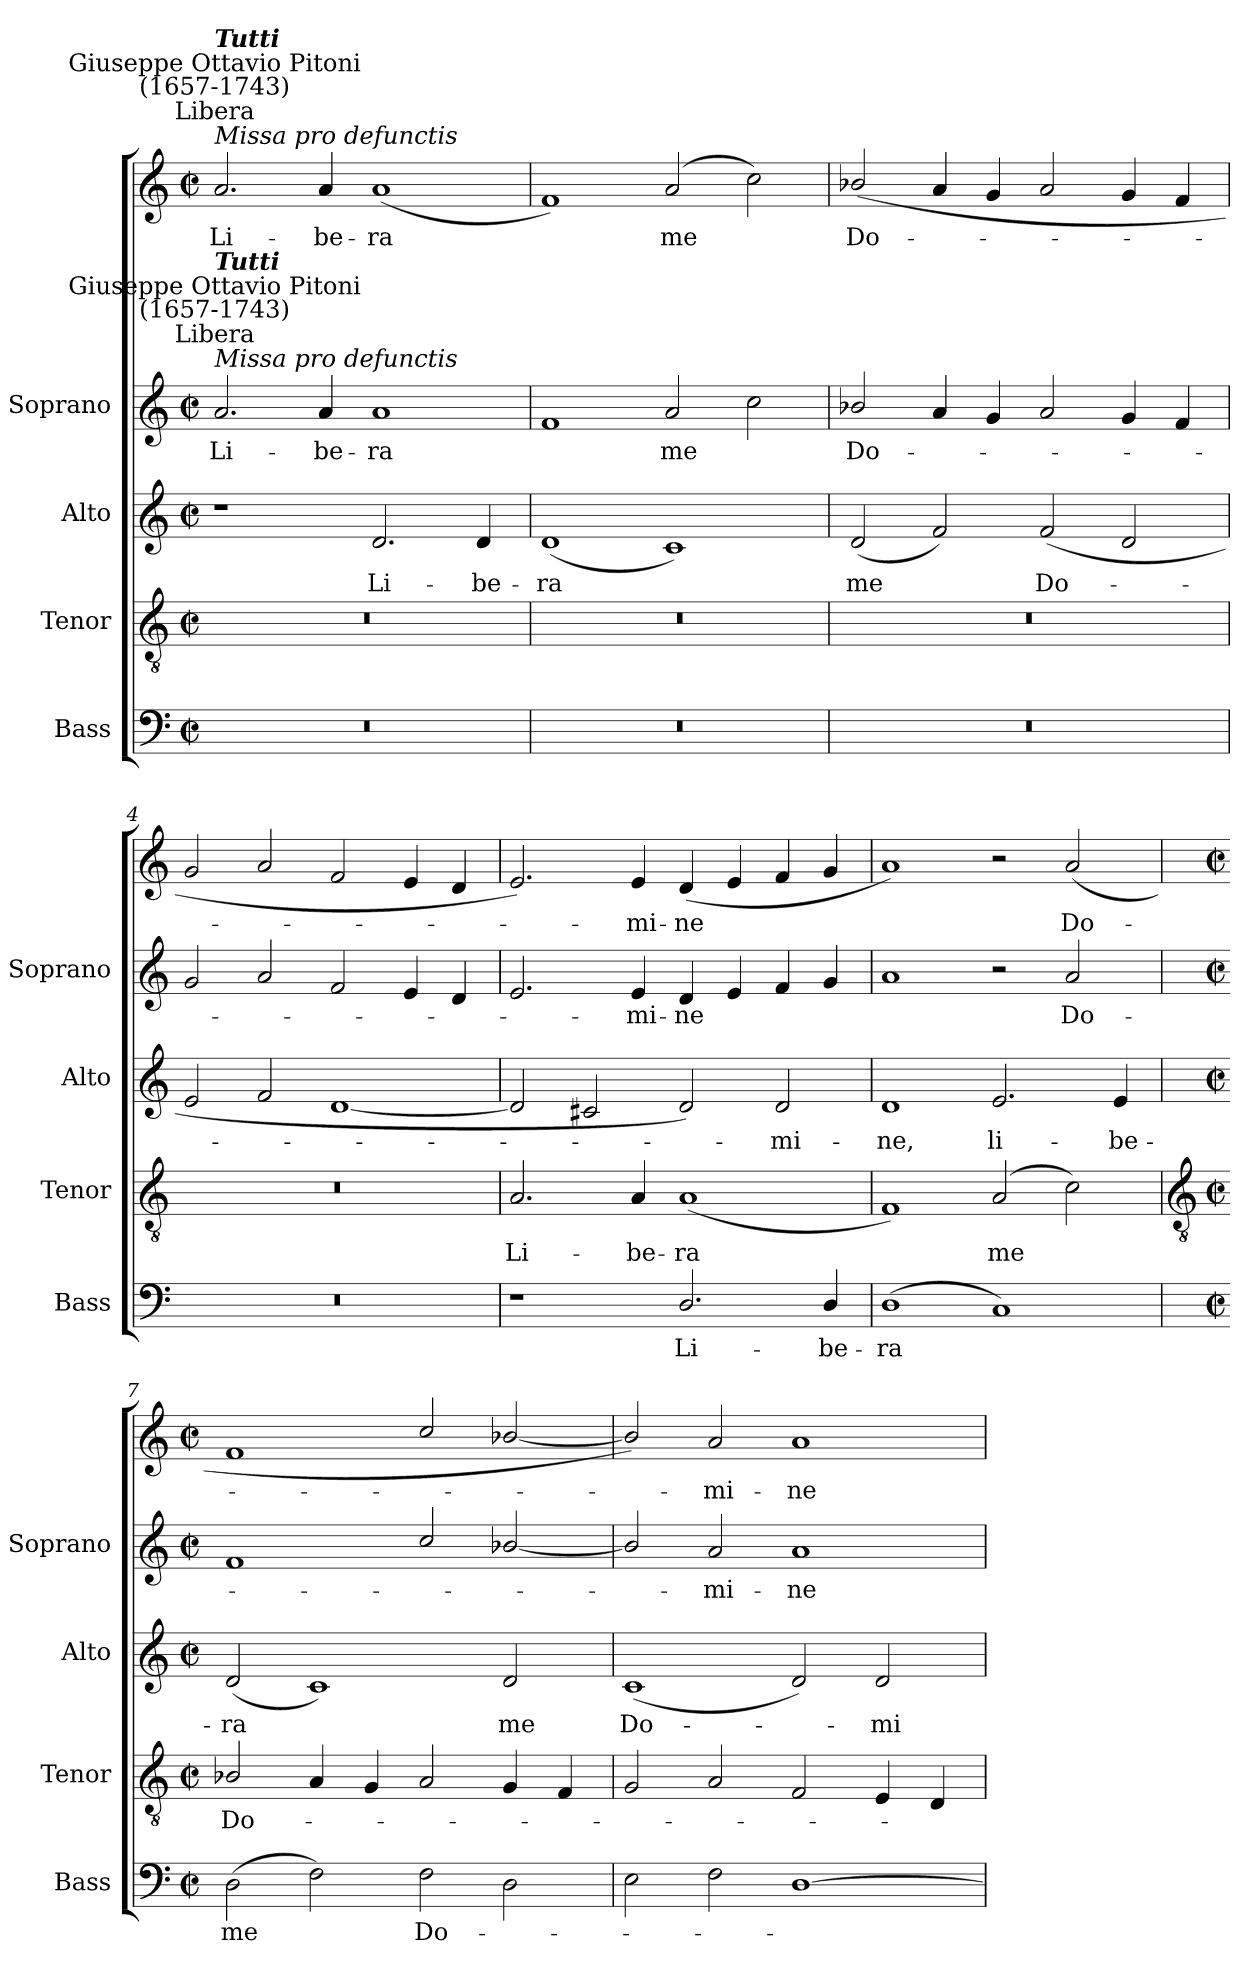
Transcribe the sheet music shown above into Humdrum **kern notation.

**kern	**text	**kern	**text	**kern	**text	**kern	**text	**kern	**text
*part4	*part4	*part3	*part3	*part2	*part2	*part1	*part1	*part1	*part1
*staff5	*staff5	*staff4	*staff4	*staff3	*staff3	*staff2	*staff2	*staff1	*staff1
*I"Bass	*	*I"Tenor	*	*I"Alto	*	*I"Soprano	*	*	*
*I'Bass	*	*I'Tenor	*	*I'Alto	*	*I'Soprano	*	*	*
*clefF4	*	*clefGv2	*	*clefG2	*	*	*	*clefG2	*
*k[]	*	*k[]	*	*k[]	*	*k[]	*	*k[]	*
*C:	*	*C:	*	*C:	*	*C:	*	*C:	*
*M4/2	*	*M4/2	*	*M4/2	*	*M4/2	*	*M4/2	*
*met(c|)	*	*met(c|)	*	*met(c|)	*	*met(c|)	*	*met(c|)	*
=1	=1	=1	=1	=1	=1	=1	=1	=1	=1
!	!	!	!	!	!	!	!	!LO:TX:a:i:t=Missa pro defunctis	!
!	!	!	!	!	!	!	!	!LO:TX:a:cj:t=Libera	!
!	!	!	!	!	!	!	!	!LO:TX:a:cj:t=Giuseppe Ottavio Pitoni\n(1657-1743)	!
!	!	!	!	!	!	!	!	!LO:TX:a:Bi:t=Tutti	!
!	!	!	!	!	!	!LO:TX:a:i:t=Missa pro defunctis	!	!	!
!	!	!	!	!	!	!LO:TX:a:cj:t=Libera	!	!	!
!	!	!	!	!	!	!LO:TX:a:cj:t=Giuseppe Ottavio Pitoni\n(1657-1743)	!	!	!
!	!	!	!	!	!	!LO:TX:a:Bi:t=Tutti	!	!	!
!	!	!	!	!	!	!	!LO:LY:b	!	!LO:LY:b
0r	.	0r	.	1r	.	2.a	Li-	2.a	Li-
!	!	!	!	!	!	!	!LO:LY:b	!	!LO:LY:b
.	.	.	.	.	.	4a	-be-	4a	-be-
!	!	!	!	!	!LO:LY:b	!	!LO:LY:b	!	!LO:LY:b
.	.	.	.	2.d	Li-	1a	-ra	(<1a	-ra
!	!	!	!	!	!LO:LY:b	!	!	!	!
.	.	.	.	4d	-be-	.	.	.	.
=2	=2	=2	=2	=2	=2	=2	=2	=2	=2
!	!	!	!	!	!LO:LY:b	!	!	!	!
0r	.	0r	.	(<1d	-ra	1f	.	1f)	.
!	!	!	!	!	!	!	!LO:LY:b	!	!LO:LY:b
.	.	.	.	1c)	.	2a	me	(<2a	me
.	.	.	.	.	.	2cc	.	2cc)	.
=3	=3	=3	=3	=3	=3	=3	=3	=3	=3
!	!	!	!	!	!LO:LY:b	!	!LO:LY:b	!	!LO:LY:b
0r	.	0r	.	(<2d	me	2b-X/	Do-	(<2b-X/	Do-
.	.	.	.	2f)	.	4a	.	4a	.
.	.	.	.	.	.	4g	.	4g	.
!	!	!	!	!	!LO:LY:b	!	!	!	!
.	.	.	.	(<2f	Do-	2a	.	2a	.
.	.	.	.	2d	.	4g	.	4g	.
.	.	.	.	.	.	4f	.	4f	.
=4	=4	=4	=4	=4	=4	=4	=4	=4	=4
0r	.	0r	.	2e	.	2g	.	2g	.
.	.	.	.	2f	.	2a	.	2a	.
.	.	.	.	[1d	.	2f	.	2f	.
.	.	.	.	.	.	4e	.	4e	.
.	.	.	.	.	.	4d	.	4d	.
=5	=5	=5	=5	=5	=5	=5	=5	=5	=5
!	!	!	!LO:LY:b	!	!	!	!	!	!
1r	.	2.A	Li-	2d]	.	2.e	.	2.e)	.
.	.	.	.	2c#X	.	.	.	.	.
!	!	!	!LO:LY:b	!	!	!	!LO:LY:b	!	!LO:LY:b
.	.	4A	-be-	.	.	4e	mi-	4e	mi-
!	!LO:LY:b	!	!LO:LY:b	!	!	!	!LO:LY:b	!	!LO:LY:b
2.D/	Li-	(<1A	-ra	2d)	.	4d	-ne	(<4d	-ne
.	.	.	.	.	.	4e	.	4e	.
!	!	!	!	!	!LO:LY:b	!	!	!	!
.	.	.	.	2d	mi-	4f	.	4f	.
!	!LO:LY:b	!	!	!	!	!	!	!	!
4D/	-be-	.	.	.	.	4g	.	4g	.
=6	=6	=6	=6	=6	=6	=6	=6	=6	=6
!	!LO:LY:b	!	!	!	!LO:LY:b	!	!	!	!
(<1D	-ra	1F)	.	1d	-ne,	1a	.	1a)	.
!	!	!	!LO:LY:b	!	!LO:LY:b	!	!	!	!
1C)	.	(<2A	me	2.e	li-	2r	.	2r	.
!	!	!	!	!	!	!	!LO:LY:b	!	!LO:LY:b
.	.	2c)	.	.	.	2a	Do-	(<2a	Do-
!	!	!	!	!	!LO:LY:b	!	!	!	!
.	.	.	.	4e	-be-	.	.	.	.
!!LO:LB:g=z
=7	=7	=7	=7	=7	=7	=7	=7	=7	=7
*	*	*clefGv2	*	*	*	*	*	*	*
*M4/2	*	*M4/2	*	*M4/2	*	*M4/2	*	*M4/2	*
*met(c|)	*	*met(c|)	*	*met(c|)	*	*met(c|)	*	*met(c|)	*
!	!LO:LY:b	!	!LO:LY:b	!	!LO:LY:b	!	!	!	!
(>2D	me	2B-X/	Do-	(<2d	-ra	1f	.	1f	.
2F)	.	4A	.	1c)	.	.	.	.	.
.	.	4G	.	.	.	.	.	.	.
!	!LO:LY:b	!	!	!	!	!	!	!	!
2F	Do-	2A	.	.	.	2cc/	.	2cc/	.
!	!	!	!	!	!LO:LY:b	!	!	!	!
2D	.	4G	.	2d	me	[2b-X/	.	[2b-X/	.
.	.	4F	.	.	.	.	.	.	.
=8	=8	=8	=8	=8	=8	=8	=8	=8	=8
!	!	!	!	!	!LO:LY:b	!	!	!	!
2E	.	2G	.	(<1c	Do-	2b-/]	.	2b-/])	.
!	!	!	!	!	!	!	!LO:LY:b	!	!LO:LY:b
2F	.	2A	.	.	.	2a	mi-	2a	mi-
!	!	!	!	!	!	!	!LO:LY:b	!	!LO:LY:b
[1D\	.	2F	.	2d)	.	1a	-ne	1a	-ne
!	!	!	!	!	!LO:LY:b	!	!	!	!
.	.	4E	.	2d	mi-	.	.	.	.
.	.	4D	.	.	.	.	.	.	.
=	=	=	=	=	=	=	=	=	=
*-	*-	*-	*-	*-	*-	*-	*-	*-	*-
